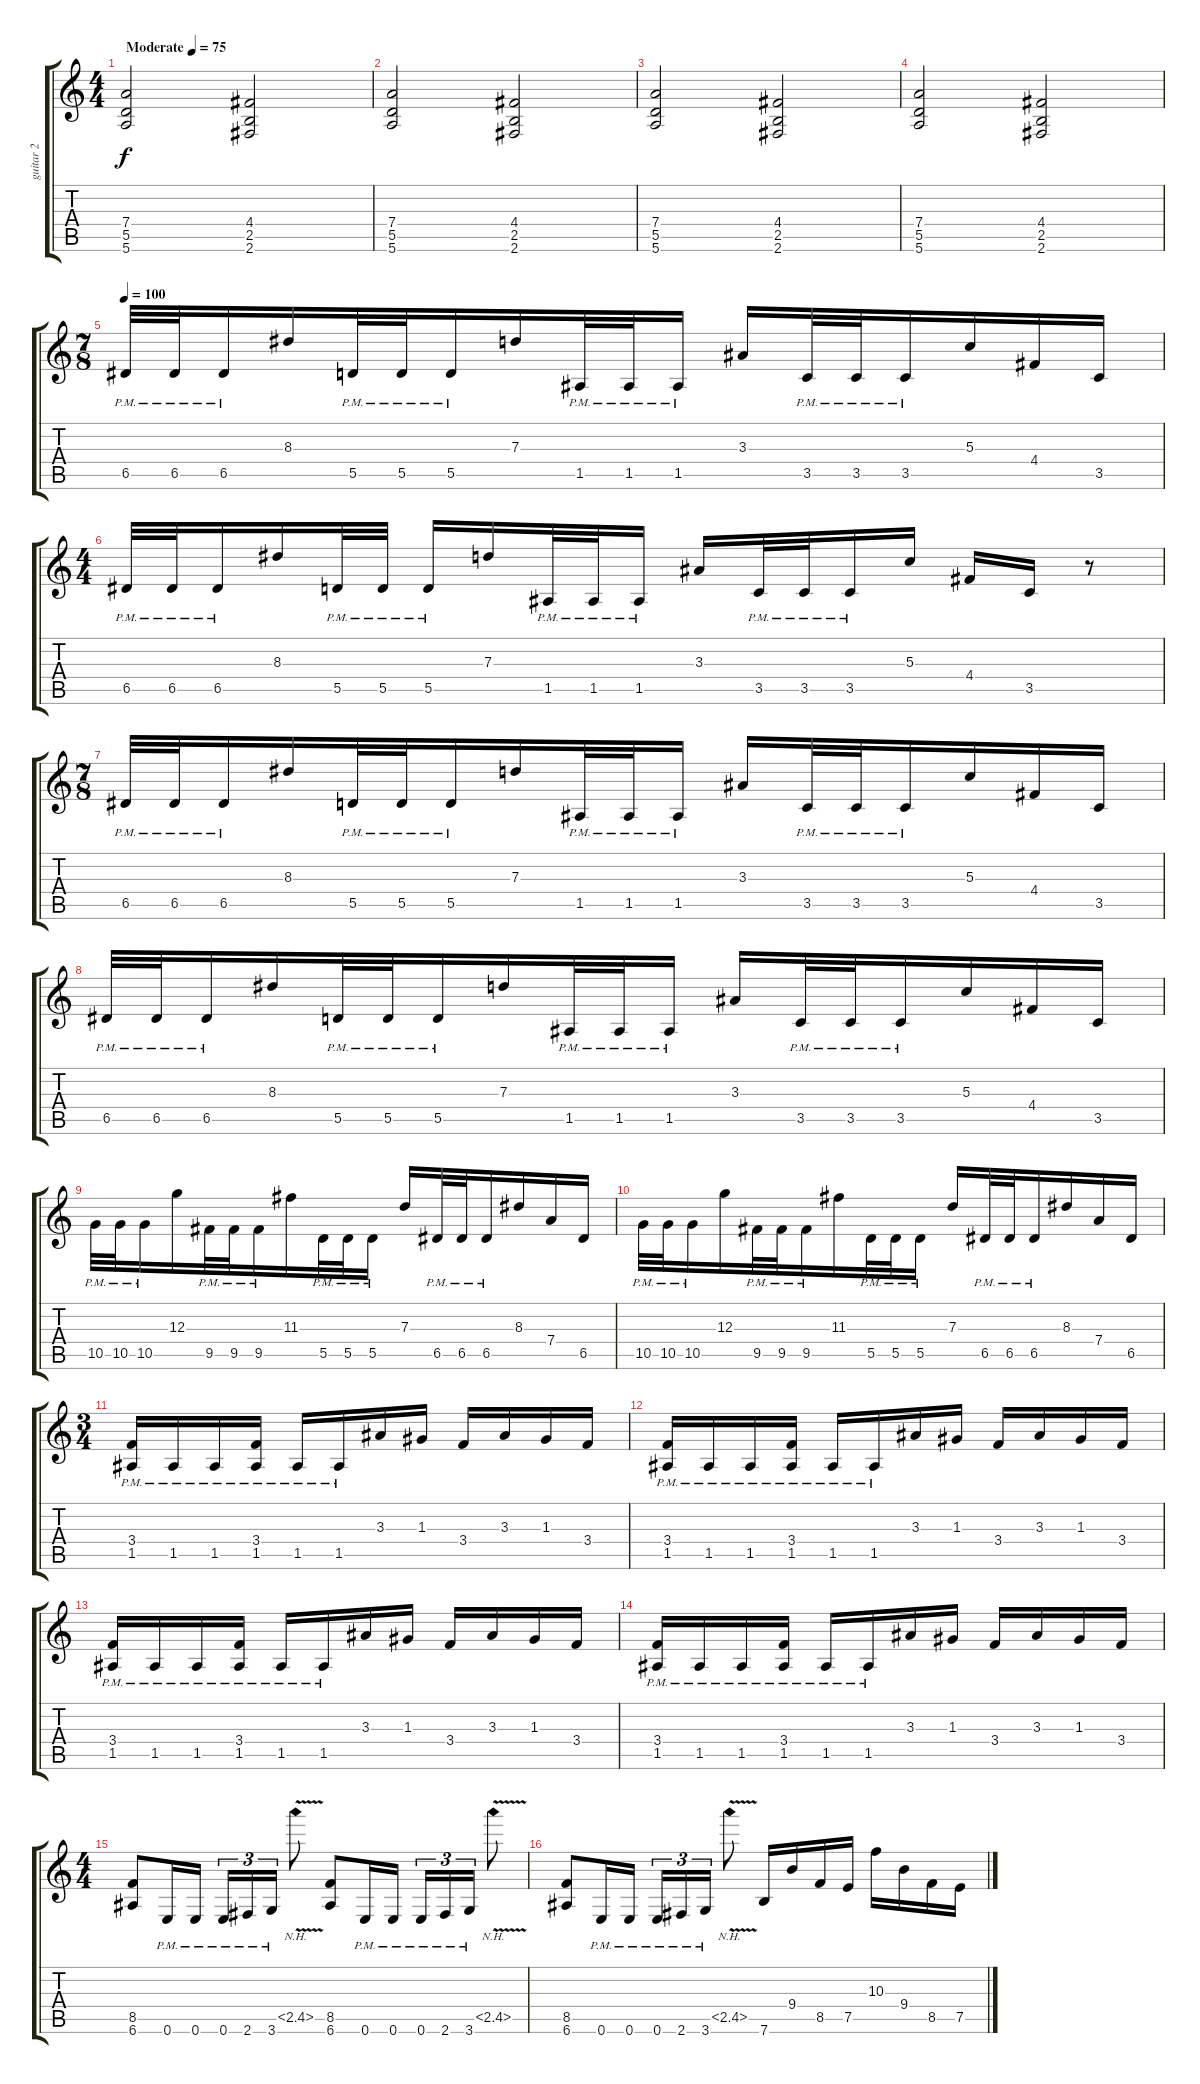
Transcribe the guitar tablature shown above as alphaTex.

\track ("guitar 2" "guitar 2") {instrument distortionguitar}
\staff {score tabs}
\tuning (E4 B3 G3 D3 A2 E2) {hide}
\ts (4 4)
\tempo (75 "Moderate")
\clef g2
\ks c
(7.4 5.5 5.6).2{dy f instrument distortionguitar} (4.4 2.5 2.6).2 |
(7.4 5.5 5.6).2 (4.4 2.5 2.6).2 |
(7.4 5.5 5.6).2 (4.4 2.5 2.6).2 |
(7.4 5.5 5.6).2 (4.4 2.5 2.6).2 |
\ts (7 8)
\tempo 100
6.5{pm}.32 6.5{pm}.32 6.5{pm}.16 8.3.16 5.5{pm}.32 5.5{pm}.32 5.5{pm}.16 7.3.16 1.5{pm}.32 1.5{pm}.32 1.5{pm}.16 3.3.16 3.5{pm}.32 3.5{pm}.32 3.5{pm}.16 5.3.16 4.4.16 3.5.16 |
\ts (4 4)
6.5{pm}.32 6.5{pm}.32 6.5{pm}.16 8.3.16 5.5{pm}.32 5.5{pm}.32 5.5{pm}.16 7.3.16 1.5{pm}.32 1.5{pm}.32 1.5{pm}.16 3.3.16 3.5{pm}.32 3.5{pm}.32 3.5{pm}.16 5.3.16 4.4.16 3.5.16 r.8 |
\ts (7 8)
6.5{pm}.32 6.5{pm}.32 6.5{pm}.16 8.3.16 5.5{pm}.32 5.5{pm}.32 5.5{pm}.16 7.3.16 1.5{pm}.32 1.5{pm}.32 1.5{pm}.16 3.3.16 3.5{pm}.32 3.5{pm}.32 3.5{pm}.16 5.3.16 4.4.16 3.5.16 |
6.5{pm}.32 6.5{pm}.32 6.5{pm}.16 8.3.16 5.5{pm}.32 5.5{pm}.32 5.5{pm}.16 7.3.16 1.5{pm}.32 1.5{pm}.32 1.5{pm}.16 3.3.16 3.5{pm}.32 3.5{pm}.32 3.5{pm}.16 5.3.16 4.4.16 3.5.16 |
10.5{pm}.32 10.5{pm}.32 10.5{pm}.16 12.3.16 9.5{pm}.32 9.5{pm}.32 9.5{pm}.16 11.3.16 5.5{pm}.32 5.5{pm}.32 5.5{pm}.16 7.3.16 6.5{pm}.32 6.5{pm}.32 6.5{pm}.16 8.3.16 7.4.16 6.5.16 |
10.5{pm}.32 10.5{pm}.32 10.5{pm}.16 12.3.16 9.5{pm}.32 9.5{pm}.32 9.5{pm}.16 11.3.16 5.5{pm}.32 5.5{pm}.32 5.5{pm}.16 7.3.16 6.5{pm}.32 6.5{pm}.32 6.5{pm}.16 8.3.16 7.4.16 6.5.16 |
\ts (3 4)
(3.4{pm} 1.5{pm}).16 1.5{pm}.16 1.5{pm}.16 (3.4{pm} 1.5{pm}).16 1.5{pm}.16 1.5{pm}.16 3.3.16 1.3.16 3.4.16 3.3.16 1.3.16 3.4.16 |
(3.4{pm} 1.5{pm}).16 1.5{pm}.16 1.5{pm}.16 (3.4{pm} 1.5{pm}).16 1.5{pm}.16 1.5{pm}.16 3.3.16 1.3.16 3.4.16 3.3.16 1.3.16 3.4.16 |
(3.4{pm} 1.5{pm}).16 1.5{pm}.16 1.5{pm}.16 (3.4{pm} 1.5{pm}).16 1.5{pm}.16 1.5{pm}.16 3.3.16 1.3.16 3.4.16 3.3.16 1.3.16 3.4.16 |
(3.4{pm} 1.5{pm}).16 1.5{pm}.16 1.5{pm}.16 (3.4{pm} 1.5{pm}).16 1.5{pm}.16 1.5{pm}.16 3.3.16 1.3.16 3.4.16 3.3.16 1.3.16 3.4.16 |
\ts (4 4)
(8.5 6.6).8 0.6{pm}.16 0.6{pm}.16 0.6{pm}.16{tu (3 2)} 2.6{pm}.16{tu (3 2)} 3.6{pm}.16{tu (3 2)} 2.5{nh v}.8 (8.5 6.6).8 0.6{pm}.16 0.6{pm}.16 0.6{pm}.16{tu (3 2)} 2.6{pm}.16{tu (3 2)} 3.6{pm}.16{tu (3 2)} 2.5{nh v}.8 |
(8.5 6.6).8 0.6{pm}.16 0.6{pm}.16 0.6{pm}.16{tu (3 2)} 2.6{pm}.16{tu (3 2)} 3.6{pm}.16{tu (3 2)} 2.5{nh v}.8 7.6.16 9.4.16 8.5.16 7.5.16 10.3.16 9.4.16 8.5.16 7.5.16
